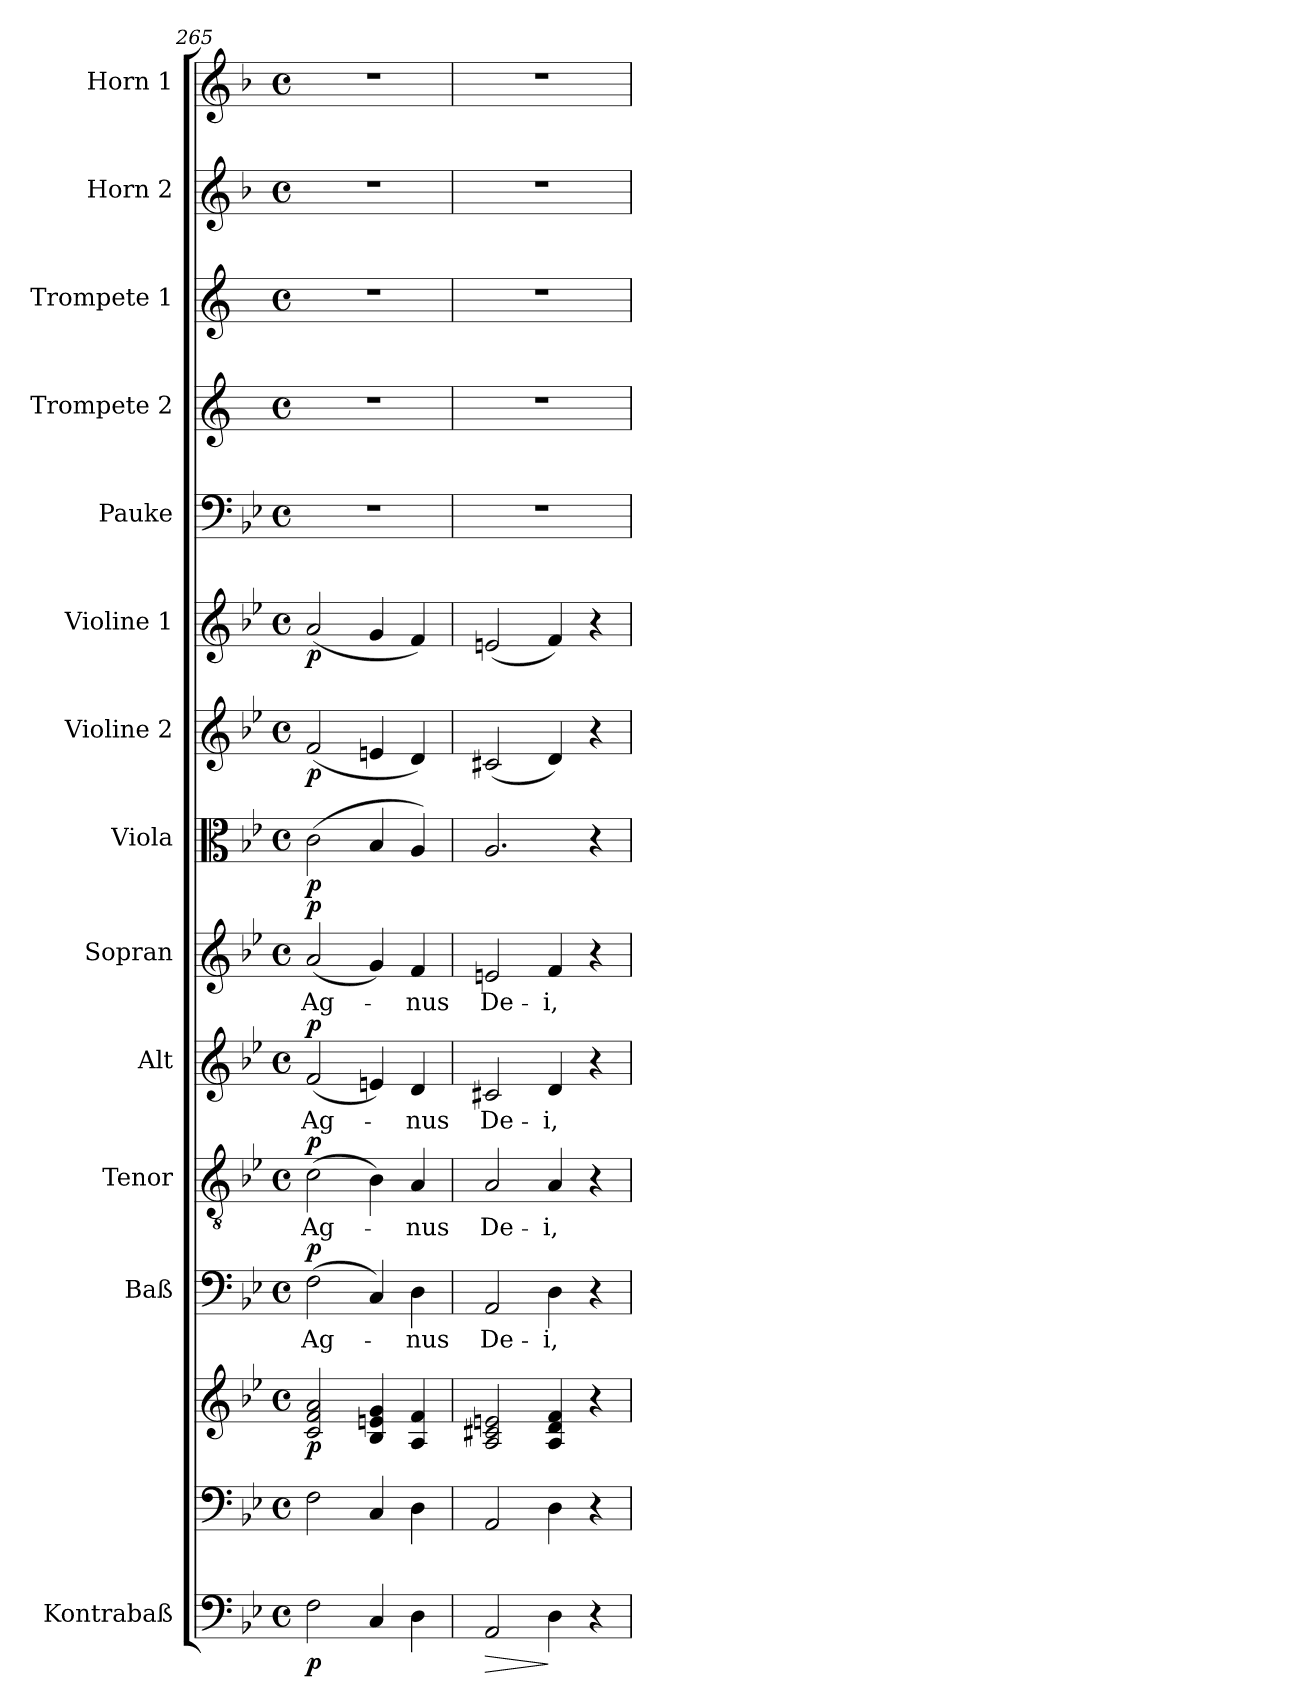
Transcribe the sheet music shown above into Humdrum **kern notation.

**kern	**dynam	**kern	**kern	**dynam	**kern	**text	**dynam	**kern	**text	**dynam	**kern	**text	**dynam	**kern	**text	**dynam	**kern	**dynam	**kern	**dynam	**kern	**dynam	**kern	**kern	**kern	**kern	**kern
*part14	*part14	*part13	*part13	*part13	*part12	*part12	*part12	*part11	*part11	*part11	*part10	*part10	*part10	*part9	*part9	*part9	*part8	*part8	*part7	*part7	*part6	*part6	*part5	*part4	*part3	*part2	*part1
*staff15	*staff15	*staff14	*staff13	*staff13/14	*staff12	*staff12	*staff12	*staff11	*staff11	*staff11	*staff10	*staff10	*staff10	*staff9	*staff9	*staff9	*staff8	*staff8	*staff7	*staff7	*staff6	*staff6	*staff5	*staff4	*staff3	*staff2	*staff1
*I"Kontrabaß	*	*	*	*	*I"Baß	*	*	*I"Tenor	*	*	*I"Alt	*	*	*I"Sopran	*	*	*I"Viola	*	*I"Violine 2	*	*I"Violine 1	*	*I"Pauke	*I"Trompete 2	*I"Trompete 1	*I"Horn 2	*I"Horn 1
*I'Kb.	*	*	*	*	*	*	*	*	*	*	*	*	*	*	*	*	*I'Vla.	*	*I'Vl. 2	*	*I'Vl. 1	*	*	*I'Tr. 2	*I'Tr. 1	*I'Hr. 2	*I'Hr. 1
!!LO:PB:g=z
*clefF4	*	*clefF4	*clefG2	*	*clefF4	*	*	*clefGv2	*	*	*clefG2	*	*	*clefG2	*	*	*clefC3	*	*clefG2	*	*clefG2	*	*clefF4	*clefG2	*clefG2	*clefG2	*clefG2
*ITrd7c12	*	*	*	*	*	*	*	*	*	*	*	*	*	*	*	*	*	*	*	*	*	*	*	*ITrd1c2	*ITrd1c2	*ITrd4c7	*ITrd4c7
*k[b-e-]	*	*k[b-e-]	*k[b-e-]	*	*k[b-e-]	*	*	*k[b-e-]	*	*	*k[b-e-]	*	*	*k[b-e-]	*	*	*k[b-e-]	*	*k[b-e-]	*	*k[b-e-]	*	*k[b-e-]	*k[b-e-]	*k[b-e-]	*k[b-e-]	*k[b-e-]
*B-:	*	*B-:	*B-:	*	*B-:	*	*	*B-:	*	*	*B-:	*	*	*B-:	*	*	*B-:	*	*B-:	*	*B-:	*	*B-:	*B-:	*B-:	*B-:	*B-:
*M4/4	*	*M4/4	*M4/4	*	*M4/4	*	*	*M4/4	*	*	*M4/4	*	*	*M4/4	*	*	*M4/4	*	*M4/4	*	*M4/4	*	*M4/4	*M4/4	*M4/4	*M4/4	*M4/4
*met(c)	*	*met(c)	*met(c)	*	*met(c)	*	*	*met(c)	*	*	*met(c)	*	*	*met(c)	*	*	*met(c)	*	*met(c)	*	*met(c)	*	*met(c)	*met(c)	*met(c)	*met(c)	*met(c)
=265	=265	=265	=265	=265	=265	=265	=265	=265	=265	=265	=265	=265	=265	=265	=265	=265	=265	=265	=265	=265	=265	=265	=265	=265	=265	=265	=265
!	!LO:DY:b	!	!	!LO:DY:b	!	!LO:LY:b	!LO:DY:a	!	!LO:LY:b	!LO:DY:a	!	!LO:LY:b	!LO:DY:a	!	!LO:LY:b	!LO:DY:a	!	!LO:DY:b	!	!LO:DY:b	!	!LO:DY:b	!	!	!	!	!
2FF\	p	2F\	2c/ 2f/ 2a/	p	(>2F\	Ag-	p	(>2c\	Ag-	p	(<2f/	Ag-	p	(<2a/	Ag-	p	(>2c\	p	(<2f/	p	(<2a/	p	1r	1r	1r	1r	1r
4CC/	.	4C/	4B-/ 4en/ 4g/	.	4C/)	.	.	4B-\)	.	.	4en/)	.	.	4g/)	.	.	4B-/	.	4en/	.	4g/	.	.	.	.	.	.
!	!	!	!	!	!	!LO:LY:b	!	!	!LO:LY:b	!	!	!LO:LY:b	!	!	!LO:LY:b	!	!	!	!	!	!	!	!	!	!	!	!
4DD\	.	4D\	4A/ 4f/	.	4D\	-nus	.	4A/	-nus	.	4d/	-nus	.	4f/	-nus	.	4A/)	.	4d/)	.	4f/)	.	.	.	.	.	.
=266	=266	=266	=266	=266	=266	=266	=266	=266	=266	=266	=266	=266	=266	=266	=266	=266	=266	=266	=266	=266	=266	=266	=266	=266	=266	=266	=266
!	!LO:HP:b	!	!	!	!	!LO:LY:b	!	!	!LO:LY:b	!	!	!LO:LY:b	!	!	!LO:LY:b	!	!	!	!	!	!	!	!	!	!	!	!
2AAA/	>	2AA/	2A/ 2c#X/ 2en/	.	2AA/	De-	.	2A/	De-	.	2c#X/	De-	.	2en/	De-	.	2.A/	.	(<2c#X/	.	(<2en/	.	1r	1r	1r	1r	1r
!	!	!	!	!	!	!LO:LY:b	!	!	!LO:LY:b	!	!	!LO:LY:b	!	!	!LO:LY:b	!	!	!	!	!	!	!	!	!	!	!	!
4DD\	]	4D\	4A/ 4d/ 4f/	.	4D\	-i,	.	4A/	-i,	.	4d/	-i,	.	4f/	-i,	.	.	.	4d/)	.	4f/)	.	.	.	.	.	.
4r	.	4r	4r	.	4r	.	.	4r	.	.	4r	.	.	4r	.	.	4r	.	4r	.	4r	.	.	.	.	.	.
=	=	=	=	=	=	=	=	=	=	=	=	=	=	=	=	=	=	=	=	=	=	=	=	=	=	=	=
*-	*-	*-	*-	*-	*-	*-	*-	*-	*-	*-	*-	*-	*-	*-	*-	*-	*-	*-	*-	*-	*-	*-	*-	*-	*-	*-	*-
